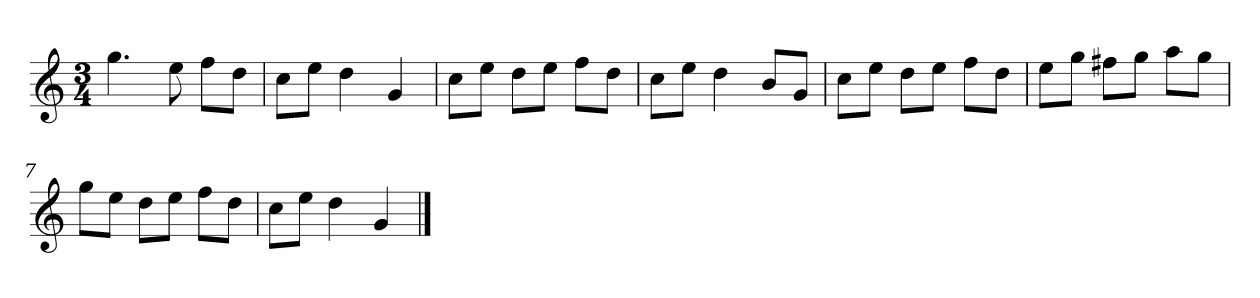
**kern
*part1
*staff1
*clefG2
*k[]
*C:
*M3/4
=
4.gg
8ee
8ff\L
8dd\J
=2
8cc\L
8ee\J
4dd
4g
=3
8cc\L
8ee\J
8dd\L
8ee\J
8ff\L
8dd\J
=4
8cc\L
8ee\J
4dd
8b/L
8g/J
=5y
8cc\L
8ee\J
8dd\L
8ee\J
8ff\L
8dd\J
=6
8ee\L
8gg\J
8ff#X\L
8gg\J
8aa\L
8gg\J
=7
8gg\L
8ee\J
8dd\L
8ee\J
8ff\L
8dd\J
=8
8cc\L
8ee\J
4dd
4g
==
*-
